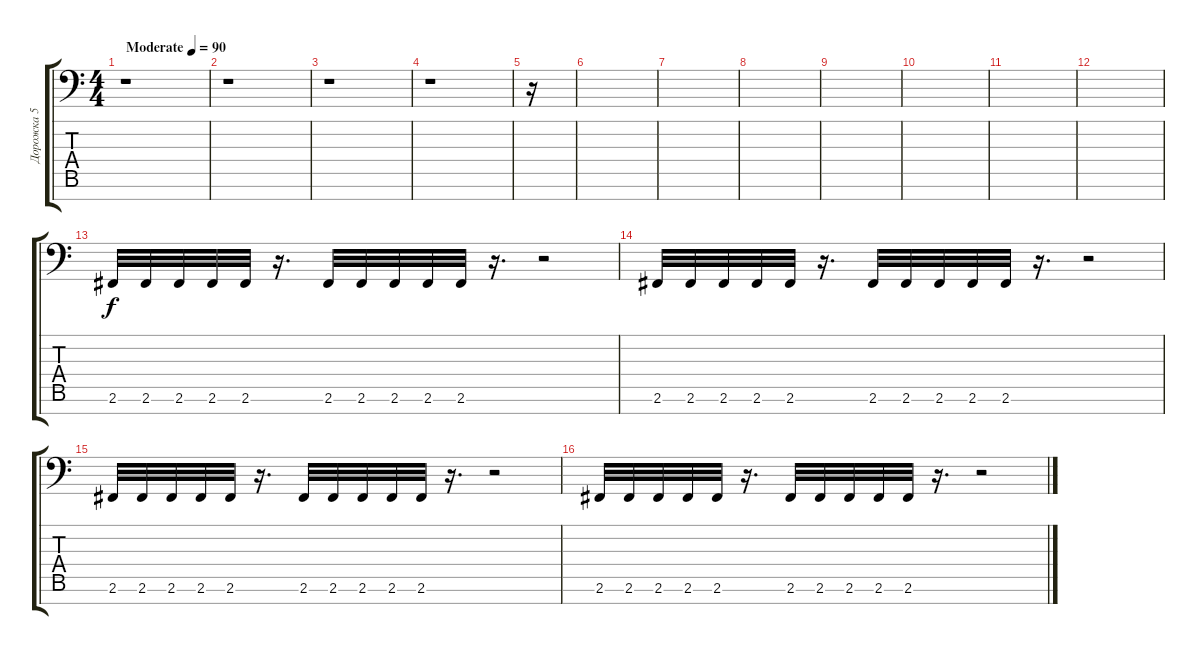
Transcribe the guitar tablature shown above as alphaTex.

\track ("Дорожка 5" "Дорожка 5") {instrument lead2sawtooth}
\staff {score tabs}
\tuning (D4 B3 G3 D3 A2 E2 A1) {hide}
\ts (4 4)
\tempo (90 "Moderate")
\clef f4
\ks c
r.1{dy f instrument lead2sawtooth} |
r.1 |
r.1 |
r.1 |
r.16 |
|
|
|
|
|
|
|
2.6.32 2.6.32 2.6.32 2.6.32 2.6.32 r.16{d} 2.6.32 2.6.32 2.6.32 2.6.32 2.6.32 r.16{d} r.2 |
2.6.32 2.6.32 2.6.32 2.6.32 2.6.32 r.16{d} 2.6.32 2.6.32 2.6.32 2.6.32 2.6.32 r.16{d} r.2 |
2.6.32 2.6.32 2.6.32 2.6.32 2.6.32 r.16{d} 2.6.32 2.6.32 2.6.32 2.6.32 2.6.32 r.16{d} r.2 |
2.6.32 2.6.32 2.6.32 2.6.32 2.6.32 r.16{d} 2.6.32 2.6.32 2.6.32 2.6.32 2.6.32 r.16{d} r.2
